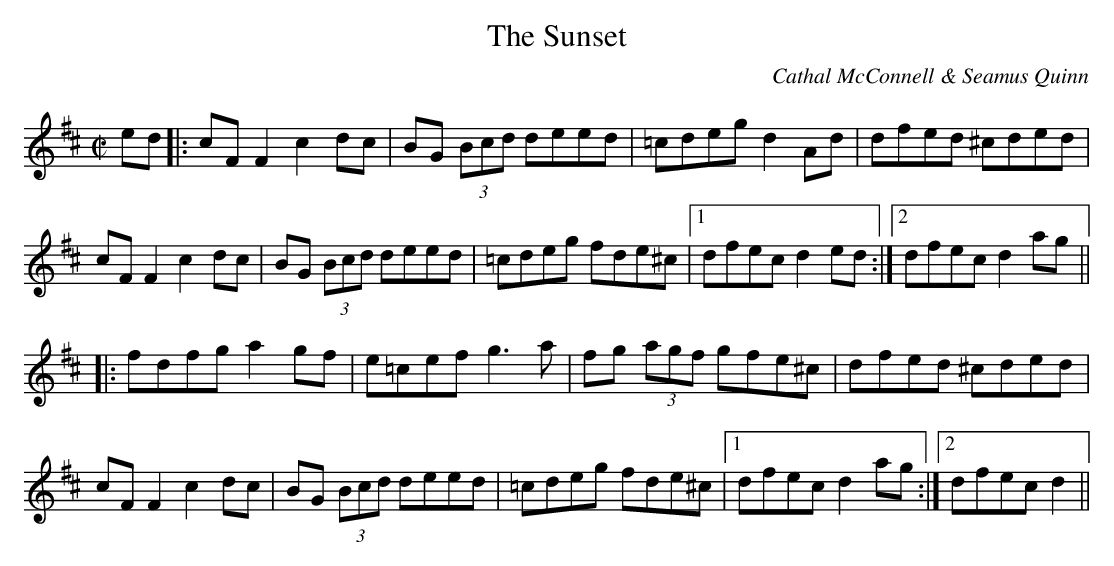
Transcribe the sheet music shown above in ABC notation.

X:1
T:Sunset, The
C:Cathal McConnell & Seamus Quinn
M:C|
K:D
ed|:cFF2 c2dc|BG (3Bcd deed|=cdeg d2Ad|dfed ^cded|
cFF2 c2dc|BG (3Bcd deed|=cdeg fde^c|1 dfec d2ed:|2 dfec d2ag||
|:fdfg a2gf|e=cef g3a|fg (3agf gfe^c|dfed ^cded|
cFF2 c2dc|BG (3Bcd deed|=cdeg fde^c|1 dfec d2ag:|2 dfec d2||
